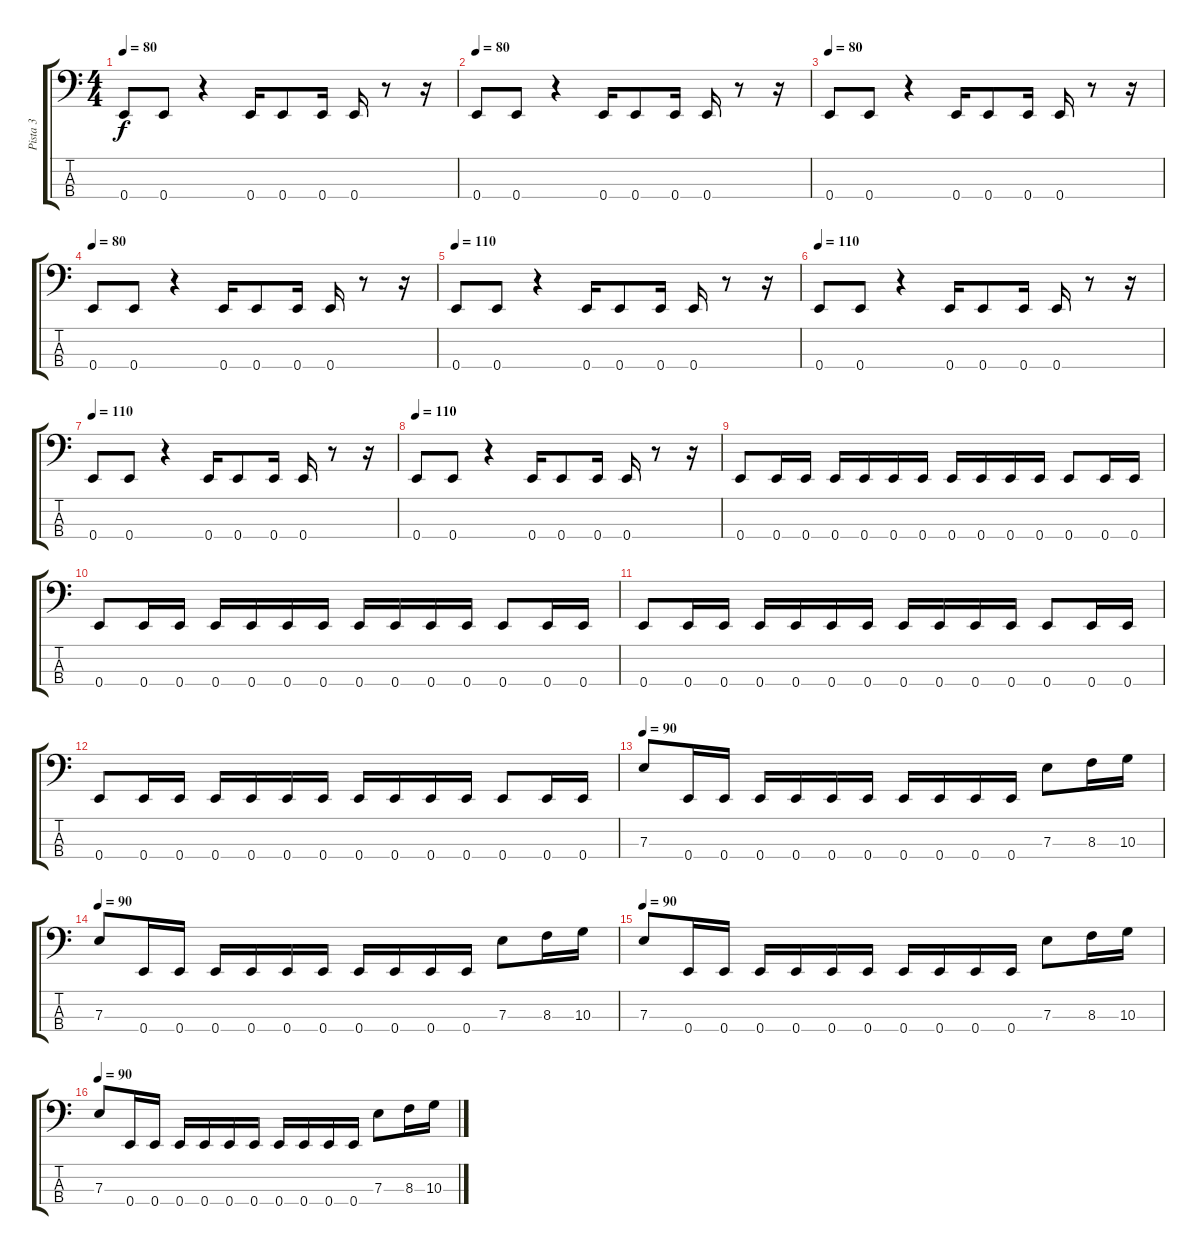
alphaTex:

\track ("Pista 3" "Pista 3") {instrument electricbasspick}
\staff {score tabs}
\tuning (G2 D2 A1 E1) {hide}
\ts (4 4)
\tempo 80
\clef f4
\ks c
0.4.8{dy f} 0.4.8 r.4 0.4.16 0.4.8 0.4.16 0.4.16 r.8 r.16 |
\tempo 80
0.4.8 0.4.8 r.4 0.4.16 0.4.8 0.4.16 0.4.16 r.8 r.16 |
\tempo 80
0.4.8 0.4.8 r.4 0.4.16 0.4.8 0.4.16 0.4.16 r.8 r.16 |
\tempo 80
0.4.8 0.4.8 r.4 0.4.16 0.4.8 0.4.16 0.4.16 r.8 r.16 |
\tempo 110
0.4.8 0.4.8 r.4 0.4.16 0.4.8 0.4.16 0.4.16 r.8 r.16 |
\tempo 110
0.4.8 0.4.8 r.4 0.4.16 0.4.8 0.4.16 0.4.16 r.8 r.16 |
\tempo 110
0.4.8 0.4.8 r.4 0.4.16 0.4.8 0.4.16 0.4.16 r.8 r.16 |
\tempo 110
0.4.8 0.4.8 r.4 0.4.16 0.4.8 0.4.16 0.4.16 r.8 r.16 |
0.4.8 0.4.16 0.4.16 0.4.16 0.4.16 0.4.16 0.4.16 0.4.16 0.4.16 0.4.16 0.4.16 0.4.8 0.4.16 0.4.16 |
0.4.8 0.4.16 0.4.16 0.4.16 0.4.16 0.4.16 0.4.16 0.4.16 0.4.16 0.4.16 0.4.16 0.4.8 0.4.16 0.4.16 |
0.4.8 0.4.16 0.4.16 0.4.16 0.4.16 0.4.16 0.4.16 0.4.16 0.4.16 0.4.16 0.4.16 0.4.8 0.4.16 0.4.16 |
0.4.8 0.4.16 0.4.16 0.4.16 0.4.16 0.4.16 0.4.16 0.4.16 0.4.16 0.4.16 0.4.16 0.4.8 0.4.16 0.4.16 |
\tempo 90
7.3.8 0.4.16 0.4.16 0.4.16 0.4.16 0.4.16 0.4.16 0.4.16 0.4.16 0.4.16 0.4.16 7.3.8 8.3.16 10.3.16 |
\tempo 90
7.3.8 0.4.16 0.4.16 0.4.16 0.4.16 0.4.16 0.4.16 0.4.16 0.4.16 0.4.16 0.4.16 7.3.8 8.3.16 10.3.16 |
\tempo 90
7.3.8 0.4.16 0.4.16 0.4.16 0.4.16 0.4.16 0.4.16 0.4.16 0.4.16 0.4.16 0.4.16 7.3.8 8.3.16 10.3.16 |
\tempo 90
7.3.8 0.4.16 0.4.16 0.4.16 0.4.16 0.4.16 0.4.16 0.4.16 0.4.16 0.4.16 0.4.16 7.3.8 8.3.16 10.3.16
